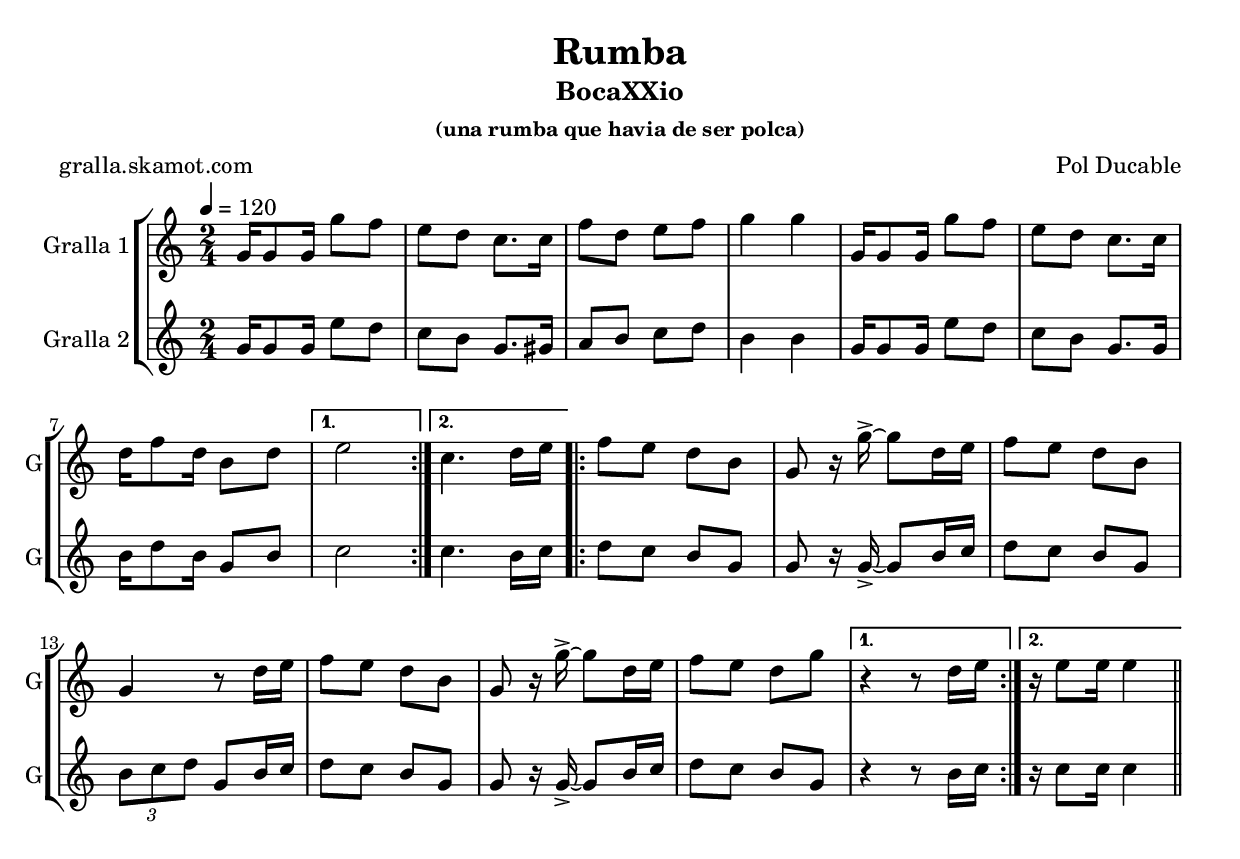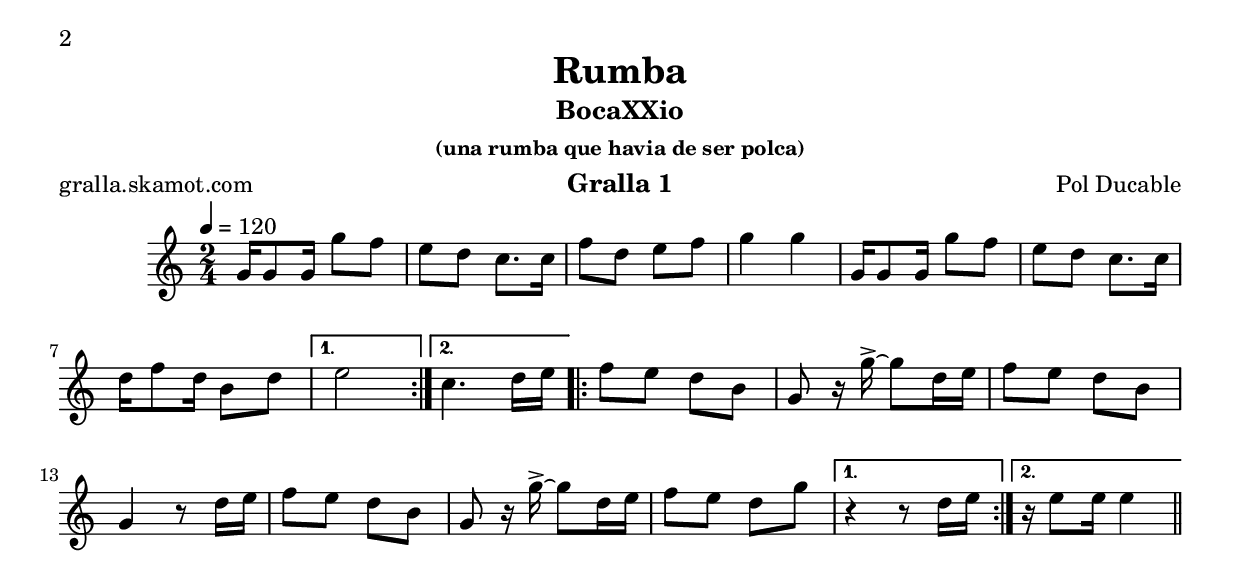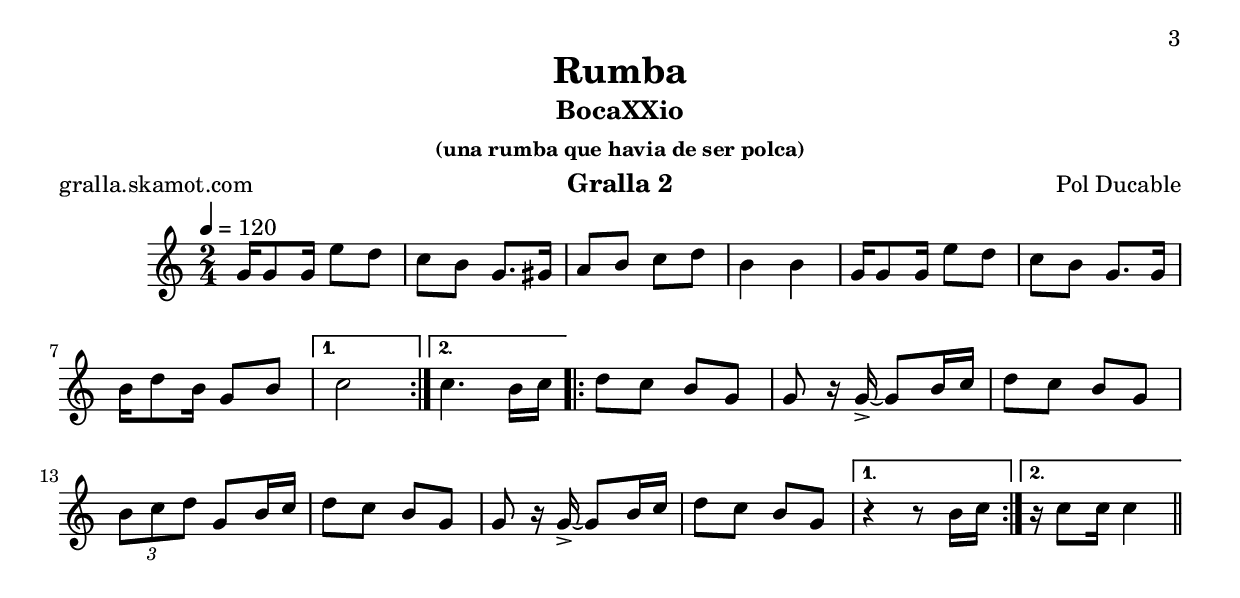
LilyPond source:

\version "2.16.2"

\header {
  dedication=""
  title="Rumba"
  subtitle="BocaXXio"
  subsubtitle="(una rumba que havia de ser polca)"
  poet="gralla.skamot.com"
  meter=""
  piece=""
  composer="Pol Ducable"
  arranger=""
  opus=""
  instrument=""
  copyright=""
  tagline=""
}

liniaroAa =
\relative g'
{
  \tempo 4=120
  \clef treble
  \key c \major
  \time 2/4
  \repeat volta 2 { g16 g8 g16 g'8 f  |
  e8 d c8. c16  |
  f8 d e f  |
  g4 g  |
  %05
  g,16 g8 g16 g'8 f  |
  e8 d c8. c16  |
  d16 f8 d16 b8 d }
  \alternative { { e2 }
  { c4. d16 e } }
  %10
  \repeat volta 2 { f8 e d b  |
  g8 r16 g'-> ~ g8 d16 e  |
  f8 e d b  |
  g4 r8 d'16 e  |
  f8 e d b  |
  %15
  g8 r16 g'-> ~ g8 d16 e  |
  f8 e d g }
  \alternative { { r4 r8 d16 e }
  { r16 e8 e16 e4 } } \bar "||"
}

liniaroAb =
\relative g'
{
  \tempo 4=120
  \clef treble
  \key c \major
  \time 2/4
  \repeat volta 2 { g16 g8 g16 e'8 d  |
  c8 b g8. gis16  |
  a8 b c d  |
  b4 b  |
  %05
  g16 g8 g16 e'8 d  |
  c8 b g8. g16  |
  b16 d8 b16 g8 b }
  \alternative { { c2 }
  { c4. b16 c } }
  %10
  \repeat volta 2 { d8 c b g  |
  g8 r16 g-> ~ g8 b16 c  |
  d8 c b g  |
  \times 2/3 { b8 c d } g, b16 c  |
  d8 c b g  |
  %15
  g8 r16 g-> ~ g8 b16 c  |
  d8 c b g }
  \alternative { { r4 r8 b16 c }
  { r16 c8 c16 c4 } } \bar "||"
}

\bookpart {
  \score {
    \new StaffGroup {
      \override Score.RehearsalMark.self-alignment-X = #LEFT
      <<
        \new Staff \with {instrumentName = #"Gralla 1" shortInstrumentName = #"G"} \liniaroAa
        \new Staff \with {instrumentName = #"Gralla 2" shortInstrumentName = #"G"} \liniaroAb
      >>
    }
    \layout {}
  }
  \score { \unfoldRepeats
    \new StaffGroup {
      \override Score.RehearsalMark.self-alignment-X = #LEFT
      <<
        \new Staff \with {instrumentName = #"Gralla 1" shortInstrumentName = #"G"} \liniaroAa
        \new Staff \with {instrumentName = #"Gralla 2" shortInstrumentName = #"G"} \liniaroAb
      >>
    }
    \midi {
      \set Staff.midiInstrument = "oboe"
      \set DrumStaff.midiInstrument = "drums"
    }
  }
}

\bookpart {
  \header {instrument="Gralla 1"}
  \score {
    \new StaffGroup {
      \override Score.RehearsalMark.self-alignment-X = #LEFT
      <<
        \new Staff \liniaroAa
      >>
    }
    \layout {}
  }
  \score { \unfoldRepeats
    \new StaffGroup {
      \override Score.RehearsalMark.self-alignment-X = #LEFT
      <<
        \new Staff \liniaroAa
      >>
    }
    \midi {
      \set Staff.midiInstrument = "oboe"
      \set DrumStaff.midiInstrument = "drums"
    }
  }
}

\bookpart {
  \header {instrument="Gralla 2"}
  \score {
    \new StaffGroup {
      \override Score.RehearsalMark.self-alignment-X = #LEFT
      <<
        \new Staff \liniaroAb
      >>
    }
    \layout {}
  }
  \score { \unfoldRepeats
    \new StaffGroup {
      \override Score.RehearsalMark.self-alignment-X = #LEFT
      <<
        \new Staff \liniaroAb
      >>
    }
    \midi {
      \set Staff.midiInstrument = "oboe"
      \set DrumStaff.midiInstrument = "drums"
    }
  }
}

